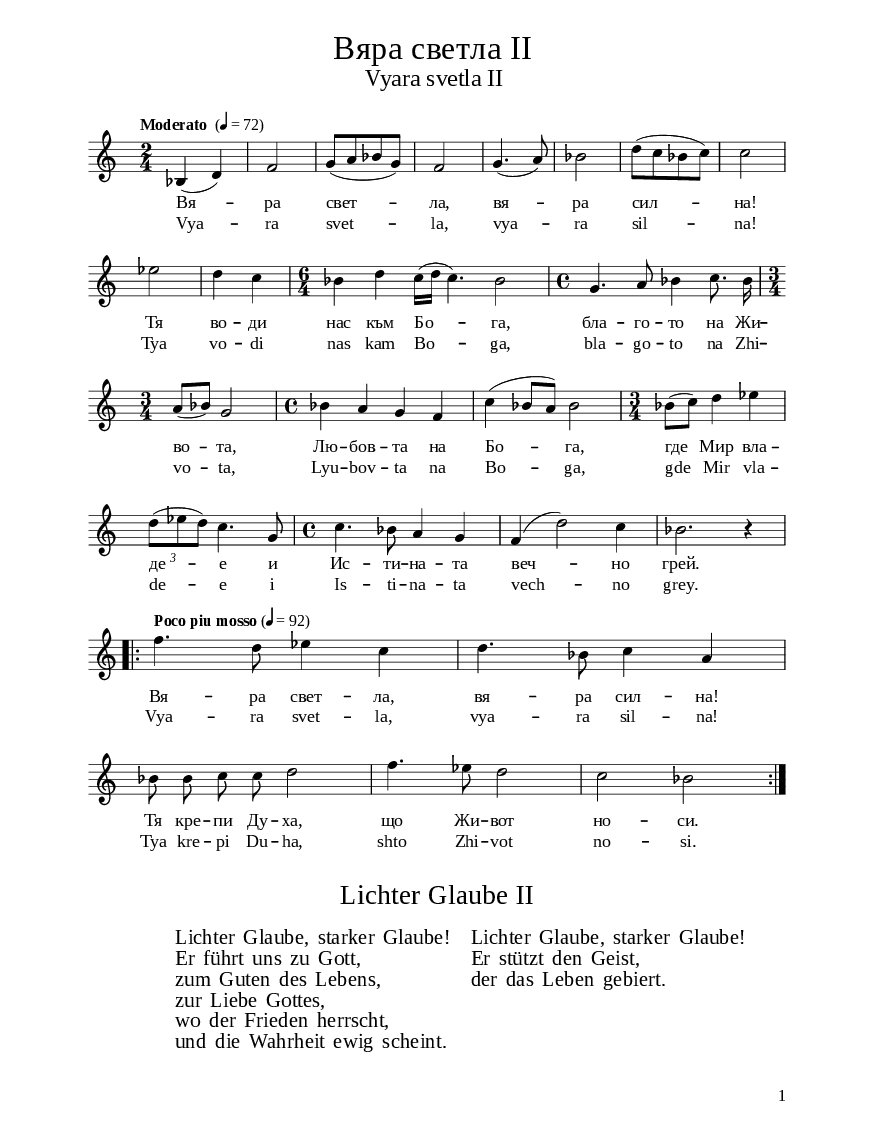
\version "2.20.0"

% include paper part and global functions
\include "include/globals.ily"

\bookpart {
  \include "include/bookpart-paper.ily"
  \score {
    \include "include/score-layout.ily"

    \new Voice \absolute {
      \clef treble
      \key c \major
      \time 2/4
      \tempoFunc "Moderato " 4 "72"
      \autoBeamOff
      bes4 (  d'4 )  f'2 | % 2
      g'8 ( [  a'8  bes'8  g'8 ) ]  f'2
      | % 3
      g'4. (  a'8 )  bes'2 | % 4
      d''8 ( [  c''8  bes'8  c''8 ) ]
      c''2 \break | % 5
      es''2  d''4  c''4 | % 6
      \time 6/4  | % 6
      bes'4  d''4  c''16 ( [  d''16 ]
      c''4. )  bes'2 | % 7
      \time 4/4  | % 7
      g'4.  a'8  bes'4  c''8.
      bes'16 \break | % 8
      \time 3/4  | % 8
      a'8 ( [  bes'8 ) ]  g'2 | % 9
      \time 4/4  | % 9
      bes'4  a'4  g'4  f'4 |
      c''4 (  bes'8 [  a'8 ) ]  bes'2 | % 11
      \time 3/4  | % 11
      bes'8 ( [  c''8 ])   d''4  es''4
      \break | % 12
      \times 2/3  {
        d''8 ( [  es''8  d''8 ) ]
      }
      c''4.  g'8 | % 13
      \time 4/4  | % 13
      c''4.  bes'8  a'4  g'4 | % 14
      f'4 (  d''2 )  c''4 | % 15
      bes'2. r4 \break
      \repeat volta 2 {
        | % 16
        \tempoFunc "Poco piu mosso" 4 "92"

        f''4.  d''8  es''4  c''4 | % 17
        d''4.  bes'8  c''4  a'4 \break | % 18
        bes'8  bes'8  c''8  c''8
        d''2 | % 19
        f''4.  es''8  d''2 |
        c''2  bes'2
      }
    }

    \addlyrics {
      Вя -- ра свет --   ла,
      вя -- ра сил --   на!
      Тя во -- ди нас към Бо --
      га, бла -- го -- то на Жи -- во
      -- та, Лю -- бов -- та на Бо --
      га, где  Мир вла -- де --
      е и Ис -- ти -- на -- та веч
      -- но грей. Вя -- ра свет -- ла,
      вя -- ра сил -- на! Тя кре -- пи
      Ду -- ха, що Жи -- вот но -- си.}
      \addlyrics {
        Vya -- ra svet --   la,
        vya -- ra sil --   na!
        Tya vo -- di nas kam Bo --
        ga, bla -- go -- to na Zhi -- vo
        -- ta, Lyu -- bov -- ta na Bo --
        ga, gde  Mir vla -- de --
        e i Is -- ti -- na -- ta vech
        -- no grey. Vya -- ra svet -- la,
        vya -- ra sil -- na! Tya kre -- pi
        Du -- ha, shto Zhi -- vot no -- si.}

        \header {
          title = \titleFunc "Вяра светла II " "Vyara svetla II "
        }

        \midi{}

      } % score



      % include foreign translation(s) of the song
      \version "2.24.2"

\markup \fill-line { \fontsize #deTitleFontSize "Lichter Glaube II" }
\markup \null
\markup \null
\markup \fontsize #deCoupletFontSize {
  \hspace #7
  \override #`(baseline-skip . ,deCoupletBaselineSkip)

  \column {

\line { " "Lichter Glaube, starker Glaube!}

\line { " "Er führt uns zu Gott, }

\line { " "zum Guten des Lebens,}

\line { " "zur Liebe Gottes,}

\line { " "wo der Frieden herrscht, }

\line { " "und die Wahrheit ewig scheint.}
\line { " " }

  }
  
   \override #`(baseline-skip . ,deCoupletBaselineSkip)
    \column {

\line { " "Lichter Glaube, starker Glaube!}

\line { " "Er stützt den Geist, }

\line { " "der das Leben gebiert.}

  }
}


    } % bookpart

    % Più mosso
    %
